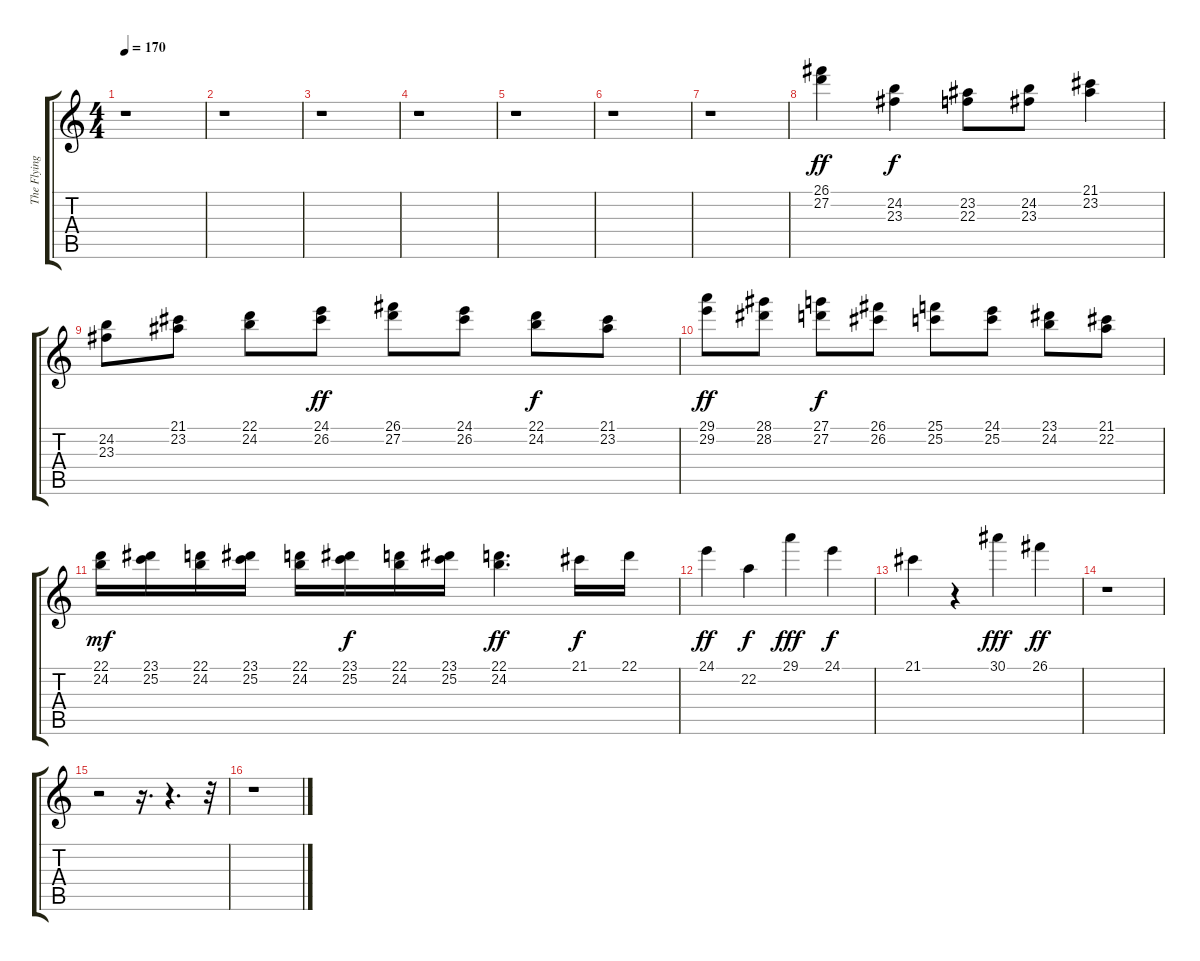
\track ("The Flying Flute" "The Flying") {instrument flute}
\staff {score tabs}
\tuning (E4 B3 G3 D3 A2 E2) {hide}
\ts (4 4)
\tempo 170
\clef g2
\ks c
r.1{dy f} |
r.1 |
r.1 |
r.1 |
r.1 |
r.1 |
r.1 |
(26.1 27.2).4{dy ff} (24.2 23.3).4{dy f} (23.2 22.3).8 (24.2 23.3).8 (21.1 23.2).4 |
(24.2 23.3).8 (21.1 23.2).8 (22.1 24.2).8 (24.1 26.2).8{dy ff} (26.1 27.2).8 (24.1 26.2).8 (22.1 24.2).8{dy f} (21.1 23.2).8 |
(29.1 29.2).8{dy ff} (28.1 28.2).8 (27.1 27.2).8{dy f} (26.1 26.2).8 (25.1 25.2).8 (24.1 25.2).8 (23.1 24.2).8 (21.1 22.2).8 |
(22.1 24.2).16{dy mf} (23.1 25.2).16 (22.1 24.2).16 (23.1 25.2).16 (22.1 24.2).16 (23.1 25.2).16{dy f} (22.1 24.2).16 (23.1 25.2).16 (22.1 24.2).4{d dy ff} 21.1.16{dy f} 22.1.16 |
24.1.4{dy ff} 22.2.4{dy f} 29.1.4{dy fff} 24.1.4{dy f} |
21.1.4 r.4 30.1.4{dy fff} 26.1.4{dy ff} |
r.1 |
r.2 r.16{d} r.4{d} r.32 |
r.1
